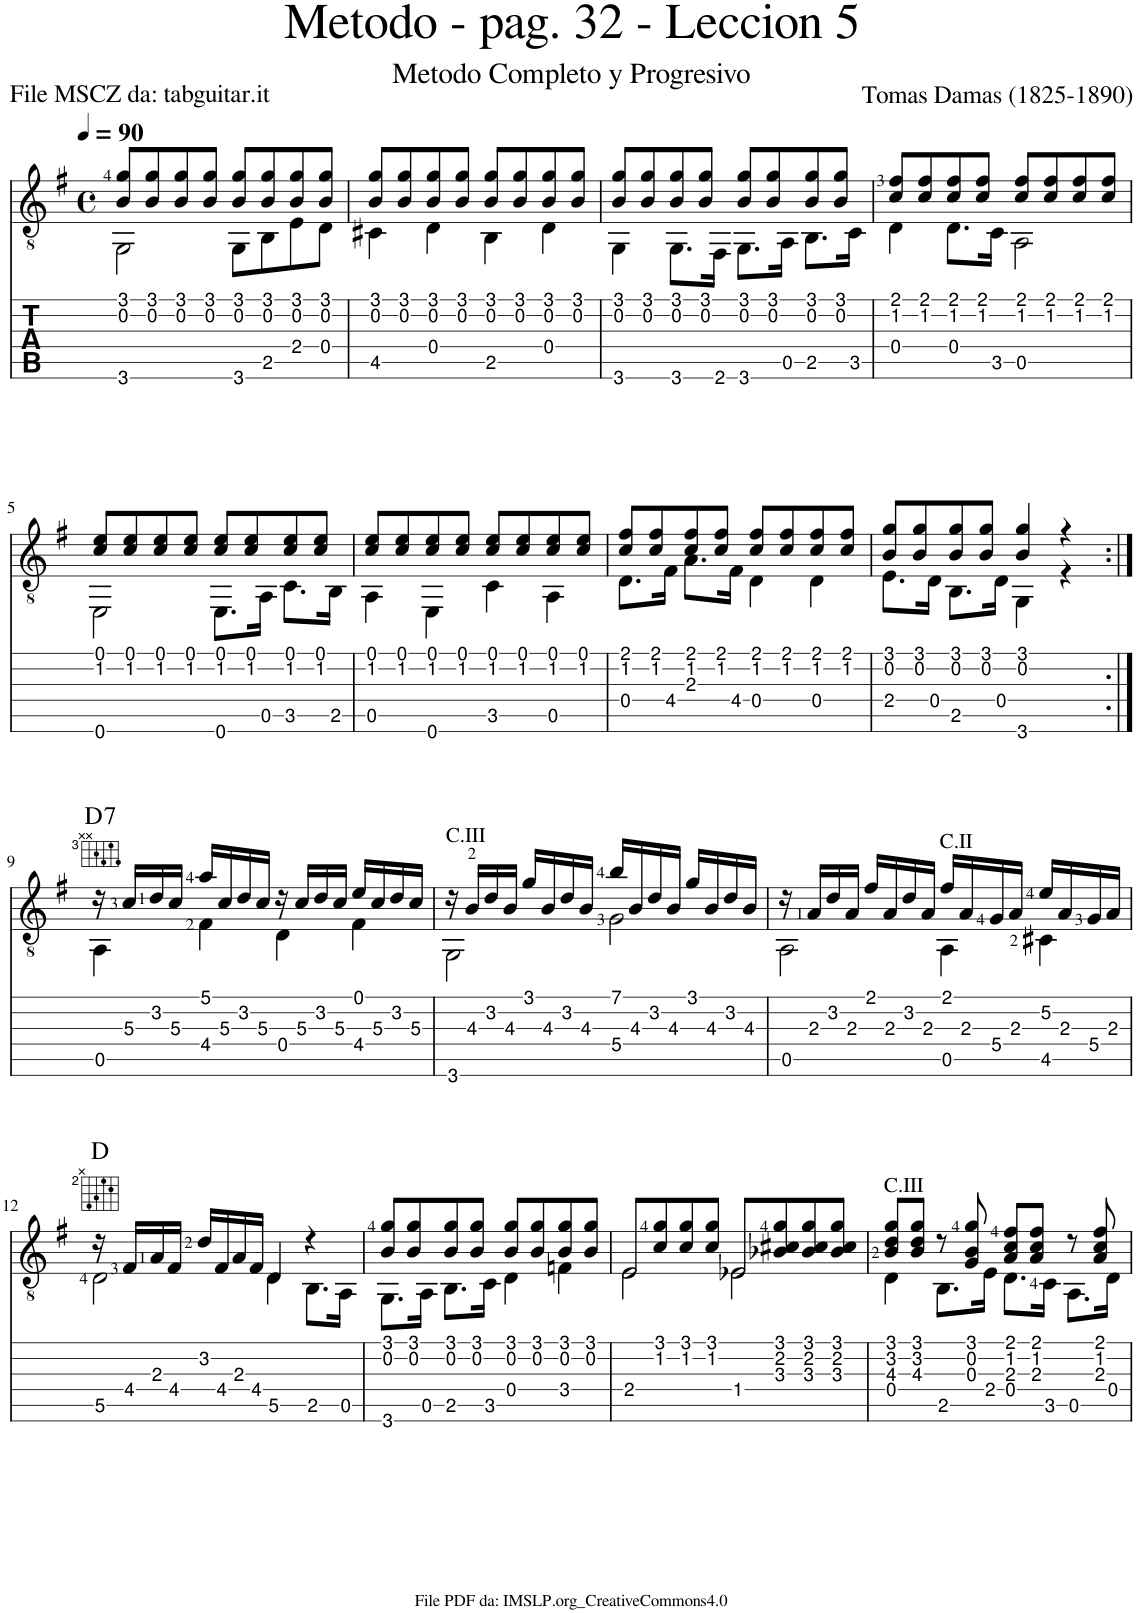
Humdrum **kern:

**kern	**kern	**harte
*part1	*part1	*part1
*staff2	*staff1	*
*I"Guitar	*	*
*I'Guit.	*	*
*stria6	*	*
*	*clefGv2	*
*k[f#]	*k[f#]	*
*M4/4	*M4/4	*
*met(c)	*met(c)	*
*MM90	*MM90	*
=1	=1	=1
*^	*^	*
8B\ 8g\L	2GG	8B/ 8g/L	2GG\	.
8B\ 8g\J	.	8B/ 8g/	.	.
8B\ 8g\L	.	8B/ 8g/	.	.
8B\ 8g\J	.	8B/ 8g/J	.	.
8B\ 8g\L	8GGL	8B/ 8g/L	8GG\L	.
8B\ 8g\J	8BBJ	8B/ 8g/	8BB\	.
8B\ 8g\L	8EL	8B/ 8g/	8E\	.
8B\ 8g\J	8DJ	8B/ 8g/J	8D\J	.
=2	=2	=2	=2	=2
8B\ 8g\L	4C#	8B/ 8g/L	4C#X\	.
8B\ 8g\J	.	8B/ 8g/	.	.
8B\ 8g\L	4D	8B/ 8g/	4D\	.
8B\ 8g\J	.	8B/ 8g/J	.	.
8B\ 8g\L	4BB	8B/ 8g/L	4BB\	.
8B\ 8g\J	.	8B/ 8g/	.	.
8B\ 8g\L	4D	8B/ 8g/	4D\	.
8B\ 8g\J	.	8B/ 8g/J	.	.
=3	=3	=3	=3	=3
8B\ 8g\L	4GG	8B/ 8g/L	4GG\	.
8B\ 8g\J	.	8B/ 8g/	.	.
8B\ 8g\L	8.GGL	8B/ 8g/	8.GG\L	.
8B\ 8g\J	.	8B/ 8g/J	.	.
.	16FF#Jk	.	16FF#\Jk	.
8B\ 8g\L	8.GGL	8B/ 8g/L	8.GG\L	.
8B\ 8g\J	.	8B/ 8g/	.	.
.	16AAJk	.	16AA\Jk	.
8B\ 8g\L	8.BBL	8B/ 8g/	8.BB\L	.
8B\ 8g\J	.	8B/ 8g/J	.	.
.	16CJk	.	16C\Jk	.
=4	=4	=4	=4	=4
8c\ 8f#\L	4D	8c/ 8f#/L	4D\	.
8c\ 8f#\J	.	8c/ 8f#/	.	.
8c\ 8f#\L	8.DL	8c/ 8f#/	8.D\L	.
8c\ 8f#\J	.	8c/ 8f#/J	.	.
.	16CJk	.	16C\Jk	.
8c\ 8f#\L	2AA	8c/ 8f#/L	2AA\	.
8c\ 8f#\J	.	8c/ 8f#/	.	.
8c\ 8f#\L	.	8c/ 8f#/	.	.
8c\ 8f#\J	.	8c/ 8f#/J	.	.
!!LO:LB:g=z	!!
=5	=5	=5	=5	=5
8c\ 8e\L	2EE	8c/ 8e/L	2EE\	.
8c\ 8e\J	.	8c/ 8e/	.	.
8c\ 8e\L	.	8c/ 8e/	.	.
8c\ 8e\J	.	8c/ 8e/J	.	.
8c\ 8e\L	8.EEL	8c/ 8e/L	8.EE\L	.
8c\ 8e\J	.	8c/ 8e/	.	.
.	16AAJk	.	16AA\Jk	.
8c\ 8e\L	8.CL	8c/ 8e/	8.C\L	.
8c\ 8e\J	.	8c/ 8e/J	.	.
.	16BBJk	.	16BB\Jk	.
=6	=6	=6	=6	=6
8c\ 8e\L	4AA	8c/ 8e/L	4AA\	.
8c\ 8e\J	.	8c/ 8e/	.	.
8c\ 8e\L	4EE	8c/ 8e/	4EE\	.
8c\ 8e\J	.	8c/ 8e/J	.	.
8c\ 8e\L	4C	8c/ 8e/L	4C\	.
8c\ 8e\J	.	8c/ 8e/	.	.
8c\ 8e\L	4AA	8c/ 8e/	4AA\	.
8c\ 8e\J	.	8c/ 8e/J	.	.
=7	=7	=7	=7	=7
8c\ 8f#\L	8.DL	8c/ 8f#/L	8.D\L	.
8c\ 8f#\J	.	8c/ 8f#/	.	.
.	16F#Jk	.	16F#\Jk	.
8c\ 8f#\L	8.AL	8c/ 8f#/	8.A\L	.
8c\ 8f#\J	.	8c/ 8f#/J	.	.
.	16F#Jk	.	16F#\Jk	.
8c\ 8f#\L	4D	8c/ 8f#/L	4D\	.
8c\ 8f#\J	.	8c/ 8f#/	.	.
8c\ 8f#\L	4D	8c/ 8f#/	4D\	.
8c\ 8f#\J	.	8c/ 8f#/J	.	.
=8	=8	=8	=8	=8
8B\ 8g\L	8.EL	8B/ 8g/L	8.E\L	.
8B\ 8g\J	.	8B/ 8g/	.	.
.	16DJk	.	16D\Jk	.
8B\ 8g\L	8.BBL	8B/ 8g/	8.BB\L	.
8B\ 8g\J	.	8B/ 8g/J	.	.
.	16DJk	.	16D\Jk	.
4B 4g	4GG	4B/ 4g/	4GG\	.
4r	4r	4r	4r	.
!!LO:LB:g=z	!!
=9:|!	=9:|!	=9:|!	=9:|!	=9:|!
!	!	!	!	!LO:H:kt=7
16r	4AA	16r	4AA\	D:7
16cLL	.	16c/LL	.	.
16d	.	16d/	.	.
16cJJ	.	16c/JJ	.	.
16aLL	4F#	16a/LL	4F#\	.
16cJ	.	16c/	.	.
16dL	.	16d/	.	.
16cJJ	.	16c/JJ	.	.
16r	4D	16r	4D\	.
16cLL	.	16c/LL	.	.
16d	.	16d/	.	.
16cJJ	.	16c/JJ	.	.
16eLL	4F#	16e/LL	4F#\	.
16cJ	.	16c/	.	.
16dL	.	16d/	.	.
16cJJ	.	16c/JJ	.	.
=10	=10	=10	=10	=10
!	!	!LO:TX:a:t=C.III	!	!
16r	2GG	16r	2GG\	.
16BLL	.	16B/LL	.	.
16d	.	16d/	.	.
16BJJ	.	16B/JJ	.	.
16gLL	.	16g/LL	.	.
16BJ	.	16B/	.	.
16dL	.	16d/	.	.
16BJJ	.	16B/JJ	.	.
16bLL	2G	16b/LL	2G\	.
16BJ	.	16B/	.	.
16dL	.	16d/	.	.
16BJJ	.	16B/JJ	.	.
16gLL	.	16g/LL	.	.
16BJ	.	16B/	.	.
16dL	.	16d/	.	.
16BJJ	.	16B/JJ	.	.
=11	=11	=11	=11	=11
16r	2AA	16r	2AA\	.
16ALL	.	16A/LL	.	.
16d	.	16d/	.	.
16AJJ	.	16A/JJ	.	.
16f#LL	.	16f#/LL	.	.
16AJ	.	16A/	.	.
16dL	.	16d/	.	.
16AJJ	.	16A/JJ	.	.
!	!	!LO:TX:a:t=C.II	!	!
16f#LL	4AA	16f#/LL	4AA\	.
16AJ	.	16A/	.	.
16GL	.	16G/	.	.
16AJJ	.	16A/JJ	.	.
16eLL	4C#	16e/LL	4C#X\	.
16AJ	.	16A/	.	.
16GL	.	16G/	.	.
16AJJ	.	16A/JJ	.	.
!!LO:LB:g=z	!!
=12	=12	=12	=12	=12
16r	2D	16r	2D\	D:maj
16F#LL	.	16F#/LL	.	.
16A	.	16A/	.	.
16F#JJ	.	16F#/JJ	.	.
16dLL	.	16d/LL	.	.
16F#J	.	16F#/	.	.
16AL	.	16A/	.	.
16F#JJ	.	16F#/JJ	.	.
4D	4D	4D/	4D\	.
4r	8.BBL	4r	8.BB\L	.
.	16AAJk	.	16AA\Jk	.
=13	=13	=13	=13	=13
8B\ 8g\L	8.GGL	8B/ 8g/L	8.GG\L	.
8B\ 8g\J	.	8B/ 8g/	.	.
.	16AAJk	.	16AA\Jk	.
8B\ 8g\L	8.BBL	8B/ 8g/	8.BB\L	.
8B\ 8g\J	.	8B/ 8g/J	.	.
.	16CJk	.	16C\Jk	.
8B\ 8g\L	4D	8B/ 8g/L	4D\	.
8B\ 8g\J	.	8B/ 8g/	.	.
8B\ 8g\L	4F	8B/ 8g/	4Fn\	.
8B\ 8g\J	.	8B/ 8g/J	.	.
=14	=14	=14	=14	=14
!	!	!LO:N:head=open	!	!
8EL	2E	8E/L	2E\	.
8c\ 8g\J	.	8c/ 8g/	.	.
8c\ 8g\L	.	8c/ 8g/	.	.
8c\ 8g\J	.	8c/ 8g/J	.	.
!	!	!LO:N:head=open	!	!
8E-L	2E-	8E-X/L	2E-\	.
8B-\ 8c#\ 8g\J	.	8B-X/ 8c#X/ 8g/	.	.
8B-\ 8c#\ 8g\L	.	8B-/ 8c#/ 8g/	.	.
8B-\ 8c#\ 8g\J	.	8B-/ 8c#/ 8g/J	.	.
=15	=15	=15	=15	=15
!	!	!LO:TX:a:t=C.III	!	!
8B\ 8d\ 8g\L	4D	8B/ 8d/ 8g/L	4D\	.
8B\ 8d\ 8g\J	.	8B/ 8d/ 8g/J	.	.
8r	8.BBL	8r	8.BB\L	.
8G 8B 8g	.	8G/ 8B/ 8g/	.	.
.	16EJk	.	16E\Jk	.
8A\ 8c\ 8f#\L	8.DL	8A/ 8c/ 8f#/L	8.D\L	.
8A\ 8c\ 8f#\J	.	8A/ 8c/ 8f#/J	.	.
.	16CJk	.	16C\Jk	.
8r	8.AAL	8r	8.AA\L	.
8A 8c 8f#	.	8A/ 8c/ 8f#/	.	.
.	16DJk	.	16D\Jk	.
*v	*v	*	*	*
*	*v	*v	*
=	=	=
*-	*-	*-
